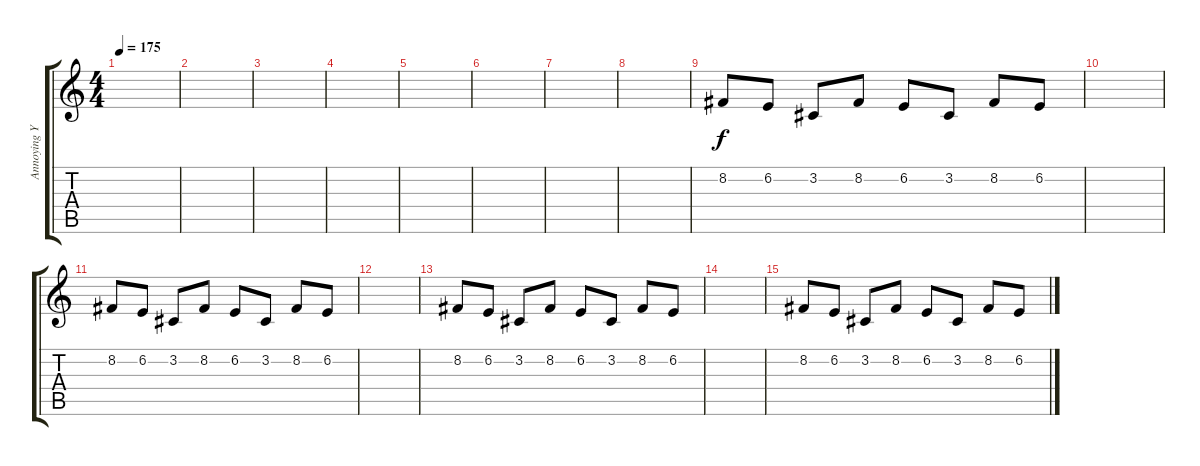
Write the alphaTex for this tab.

\track ("Annoying Yelling" "Annoying Y") {instrument lead1square}
\staff {score tabs}
\tuning (Eb4 Bb3 Gb3 Db3 Ab2 Eb2) {hide}
\ts (4 4)
\tempo 175
\clef g2
\ks c
|
|
|
|
|
|
|
|
8.2.8{instrument lead1square} 6.2.8 3.2.8 8.2.8 6.2.8 3.2.8 8.2.8 6.2.8 |
|
8.2.8{instrument lead1square} 6.2.8 3.2.8 8.2.8 6.2.8 3.2.8 8.2.8 6.2.8 |
|
8.2.8{instrument lead1square} 6.2.8 3.2.8 8.2.8 6.2.8 3.2.8 8.2.8 6.2.8 |
|
8.2.8{instrument lead1square} 6.2.8 3.2.8 8.2.8 6.2.8 3.2.8 8.2.8 6.2.8
